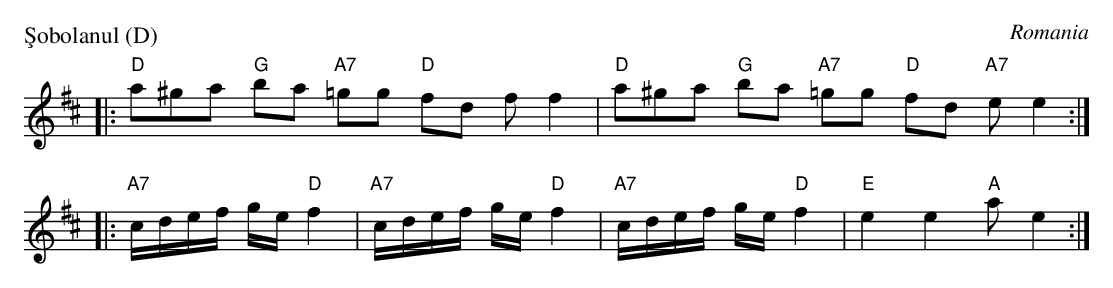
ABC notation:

X:1
P: \,Sobolanul (D)
O: Romania
M: none
L: 1/8
K: D
|: "D"a^ga "G"ba "A7"=gg "D"fd ff2 | "D"a^ga "G"ba "A7"=gg "D"fd "A7"ee2 :|
|: "A7"c/d/e/f/ g/e/ "D"f2 | "A7"c/d/e/f/ g/e/ "D"f2 | "A7"c/d/e/f/ g/e/ "D"f2 | "E"e2 e2 "A"ae2 :|
